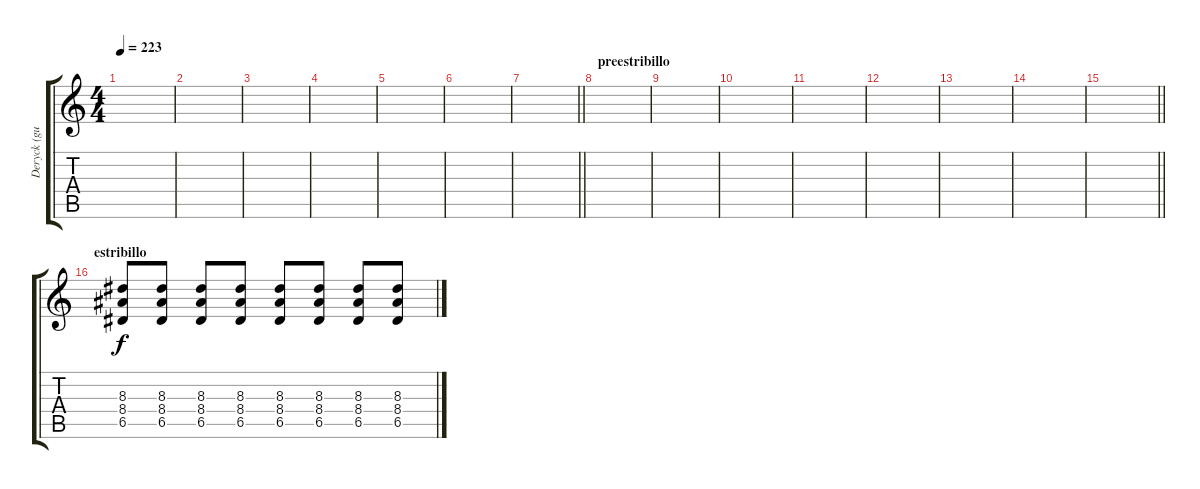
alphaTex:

\track ("Deryck (guitar 1)" "Deryck (gu") {instrument distortionguitar}
\staff {score tabs}
\tuning (E4 B3 G3 D3 A2 E2) {hide}
\ts (4 4)
\tempo 223
\clef g2
\ks c
|
|
|
|
|
|
\barLineRight lightlight
|
\section ("" "preestribillo")
|
|
|
|
|
|
|
\barLineRight lightlight
|
\section ("" "estribillo")
(8.3 8.4 6.5).8 (8.3 8.4 6.5).8 (8.3 8.4 6.5).8 (8.3 8.4 6.5).8 (8.3 8.4 6.5).8 (8.3 8.4 6.5).8 (8.3 8.4 6.5).8 (8.3 8.4 6.5).8
